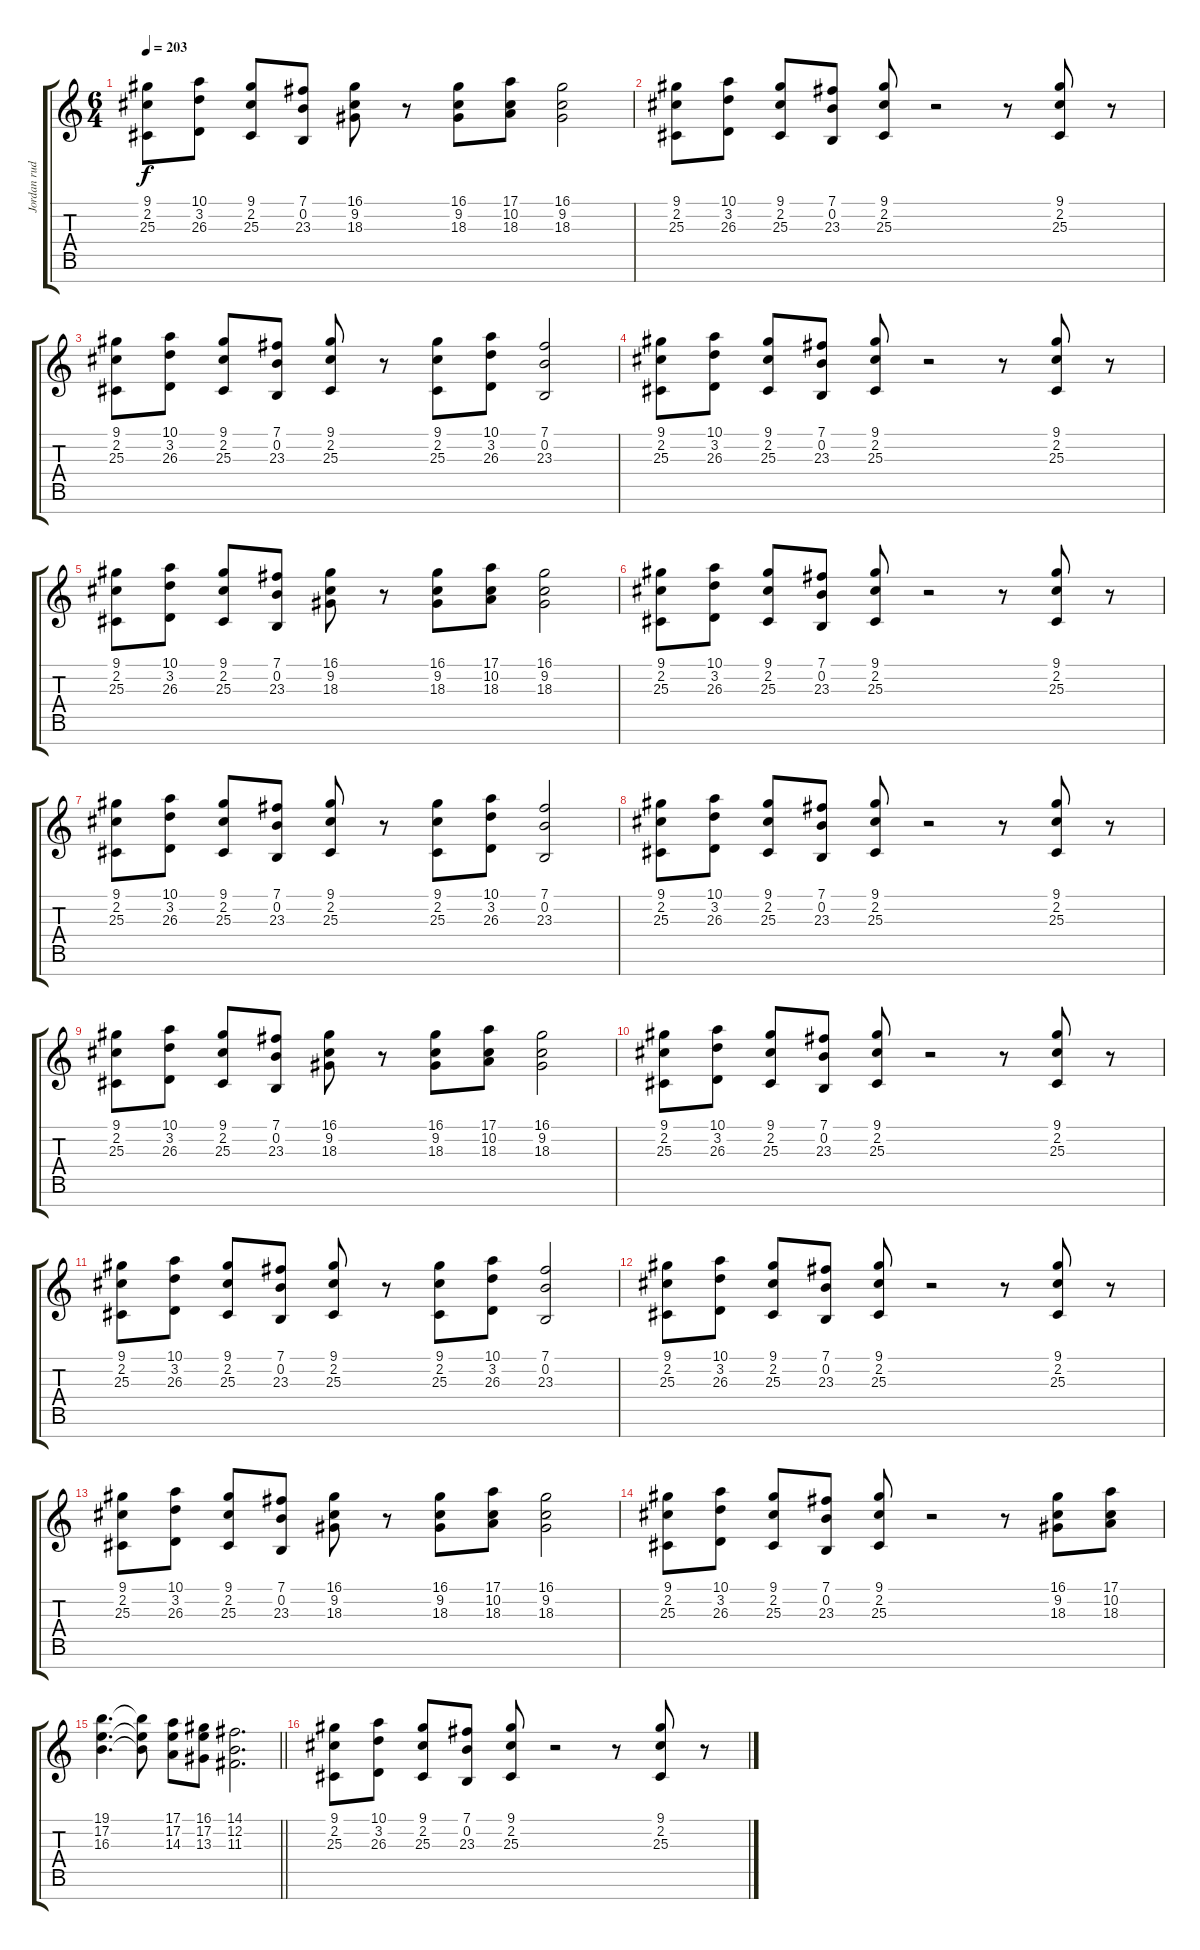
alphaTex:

\track ("Jordan rudess" "Jordan rud") {instrument synthstrings1}
\staff {score tabs}
\tuning (E4 B3 G3 D3 A2 E2 B1) {hide}
\ts (6 4)
\tempo 203
\clef g2
\ks c
(9.1 2.2 25.3).8{dy f} (10.1 3.2 26.3).8 (9.1 2.2 25.3).8 (7.1 0.2 23.3).8 (16.1 9.2 18.3).8 r.8 (16.1 9.2 18.3).8 (17.1 10.2 18.3).8 (16.1 9.2 18.3).2 |
(9.1 2.2 25.3).8 (10.1 3.2 26.3).8 (9.1 2.2 25.3).8 (7.1 0.2 23.3).8 (9.1 2.2 25.3).8 r.2 r.8 (9.1 2.2 25.3).8 r.8 |
(9.1 2.2 25.3).8 (10.1 3.2 26.3).8 (9.1 2.2 25.3).8 (7.1 0.2 23.3).8 (9.1 2.2 25.3).8 r.8 (9.1 2.2 25.3).8 (10.1 3.2 26.3).8 (7.1 0.2 23.3).2 |
(9.1 2.2 25.3).8 (10.1 3.2 26.3).8 (9.1 2.2 25.3).8 (7.1 0.2 23.3).8 (9.1 2.2 25.3).8 r.2 r.8 (9.1 2.2 25.3).8 r.8 |
(9.1 2.2 25.3).8 (10.1 3.2 26.3).8 (9.1 2.2 25.3).8 (7.1 0.2 23.3).8 (16.1 9.2 18.3).8 r.8 (16.1 9.2 18.3).8 (17.1 10.2 18.3).8 (16.1 9.2 18.3).2 |
(9.1 2.2 25.3).8 (10.1 3.2 26.3).8 (9.1 2.2 25.3).8 (7.1 0.2 23.3).8 (9.1 2.2 25.3).8 r.2 r.8 (9.1 2.2 25.3).8 r.8 |
(9.1 2.2 25.3).8 (10.1 3.2 26.3).8 (9.1 2.2 25.3).8 (7.1 0.2 23.3).8 (9.1 2.2 25.3).8 r.8 (9.1 2.2 25.3).8 (10.1 3.2 26.3).8 (7.1 0.2 23.3).2 |
(9.1 2.2 25.3).8 (10.1 3.2 26.3).8 (9.1 2.2 25.3).8 (7.1 0.2 23.3).8 (9.1 2.2 25.3).8 r.2 r.8 (9.1 2.2 25.3).8 r.8 |
(9.1 2.2 25.3).8 (10.1 3.2 26.3).8 (9.1 2.2 25.3).8 (7.1 0.2 23.3).8 (16.1 9.2 18.3).8 r.8 (16.1 9.2 18.3).8 (17.1 10.2 18.3).8 (16.1 9.2 18.3).2 |
(9.1 2.2 25.3).8 (10.1 3.2 26.3).8 (9.1 2.2 25.3).8 (7.1 0.2 23.3).8 (9.1 2.2 25.3).8 r.2 r.8 (9.1 2.2 25.3).8 r.8 |
(9.1 2.2 25.3).8 (10.1 3.2 26.3).8 (9.1 2.2 25.3).8 (7.1 0.2 23.3).8 (9.1 2.2 25.3).8 r.8 (9.1 2.2 25.3).8 (10.1 3.2 26.3).8 (7.1 0.2 23.3).2 |
(9.1 2.2 25.3).8 (10.1 3.2 26.3).8 (9.1 2.2 25.3).8 (7.1 0.2 23.3).8 (9.1 2.2 25.3).8 r.2 r.8 (9.1 2.2 25.3).8 r.8 |
(9.1 2.2 25.3).8 (10.1 3.2 26.3).8 (9.1 2.2 25.3).8 (7.1 0.2 23.3).8 (16.1 9.2 18.3).8 r.8 (16.1 9.2 18.3).8 (17.1 10.2 18.3).8 (16.1 9.2 18.3).2 |
(9.1 2.2 25.3).8 (10.1 3.2 26.3).8 (9.1 2.2 25.3).8 (7.1 0.2 23.3).8 (9.1 2.2 25.3).8 r.2 r.8 (16.1 9.2 18.3).8 (17.1 10.2 18.3).8 |
\barLineRight lightlight
(19.1 17.2 16.3).4{d} (19.1{t} 17.2{t} 16.3{t}).8 (17.1 17.2 14.3).8 (16.1 17.2 13.3).8 (14.1 12.2 11.3).2{d} |
(9.1 2.2 25.3).8 (10.1 3.2 26.3).8 (9.1 2.2 25.3).8 (7.1 0.2 23.3).8 (9.1 2.2 25.3).8 r.2 r.8 (9.1 2.2 25.3).8 r.8
